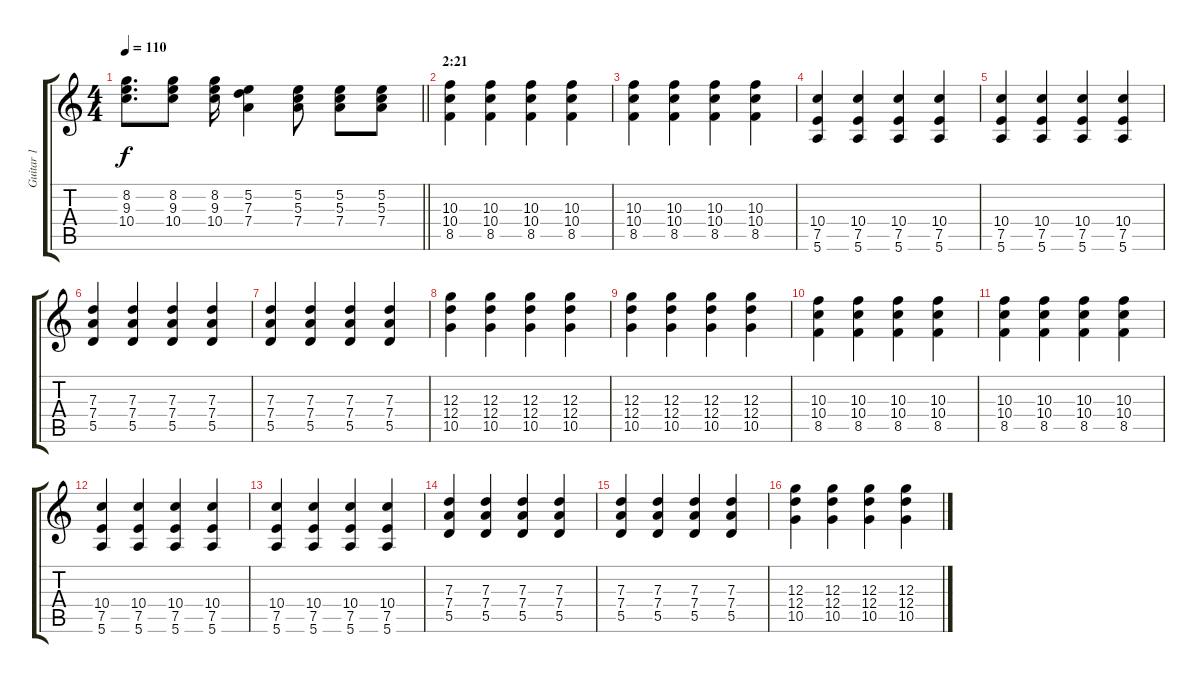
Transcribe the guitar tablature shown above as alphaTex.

\track ("Guitar 1" "Guitar 1") {instrument electricguitarjazz}
\staff {score tabs}
\tuning (E4 B3 G3 D3 A2 E2) {hide}
\ts (4 4)
\tempo 110
\clef g2
\barLineRight lightlight
\ks c
(8.2 9.3 10.4).8{d dy f} (8.2 9.3 10.4).8 (8.2 9.3 10.4).16 (5.2 7.3 7.4).4 (5.2 5.3 7.4).8 (5.2 5.3 7.4).8 (5.2 5.3 7.4).8 |
\section ("" "2:21")
(10.3 10.4 8.5).4{volume 3} (10.3 10.4 8.5).4 (10.3 10.4 8.5).4 (10.3 10.4 8.5).4 |
(10.3 10.4 8.5).4 (10.3 10.4 8.5).4 (10.3 10.4 8.5).4 (10.3 10.4 8.5).4 |
(10.4 7.5 5.6).4{volume 14} (10.4 7.5 5.6).4{volume 3} (10.4 7.5 5.6).4 (10.4 7.5 5.6).4 |
(10.4 7.5 5.6).4 (10.4 7.5 5.6).4 (10.4 7.5 5.6).4 (10.4 7.5 5.6).4 |
(7.3 7.4 5.5).4{volume 14} (7.3 7.4 5.5).4{volume 3} (7.3 7.4 5.5).4 (7.3 7.4 5.5).4 |
(7.3 7.4 5.5).4 (7.3 7.4 5.5).4 (7.3 7.4 5.5).4 (7.3 7.4 5.5).4 |
(12.3 12.4 10.5).4{volume 14} (12.3 12.4 10.5).4{volume 3} (12.3 12.4 10.5).4 (12.3 12.4 10.5).4 |
(12.3 12.4 10.5).4 (12.3 12.4 10.5).4 (12.3 12.4 10.5).4 (12.3 12.4 10.5).4 |
(10.3 10.4 8.5).4{volume 14} (10.3 10.4 8.5).4{volume 3} (10.3 10.4 8.5).4 (10.3 10.4 8.5).4 |
(10.3 10.4 8.5).4 (10.3 10.4 8.5).4 (10.3 10.4 8.5).4 (10.3 10.4 8.5).4 |
(10.4 7.5 5.6).4{volume 14} (10.4 7.5 5.6).4{volume 3} (10.4 7.5 5.6).4 (10.4 7.5 5.6).4 |
(10.4 7.5 5.6).4 (10.4 7.5 5.6).4 (10.4 7.5 5.6).4 (10.4 7.5 5.6).4 |
(7.3 7.4 5.5).4{volume 14} (7.3 7.4 5.5).4{volume 3} (7.3 7.4 5.5).4 (7.3 7.4 5.5).4 |
(7.3 7.4 5.5).4 (7.3 7.4 5.5).4 (7.3 7.4 5.5).4 (7.3 7.4 5.5).4 |
(12.3 12.4 10.5).4{volume 14} (12.3 12.4 10.5).4{volume 3} (12.3 12.4 10.5).4 (12.3 12.4 10.5).4
